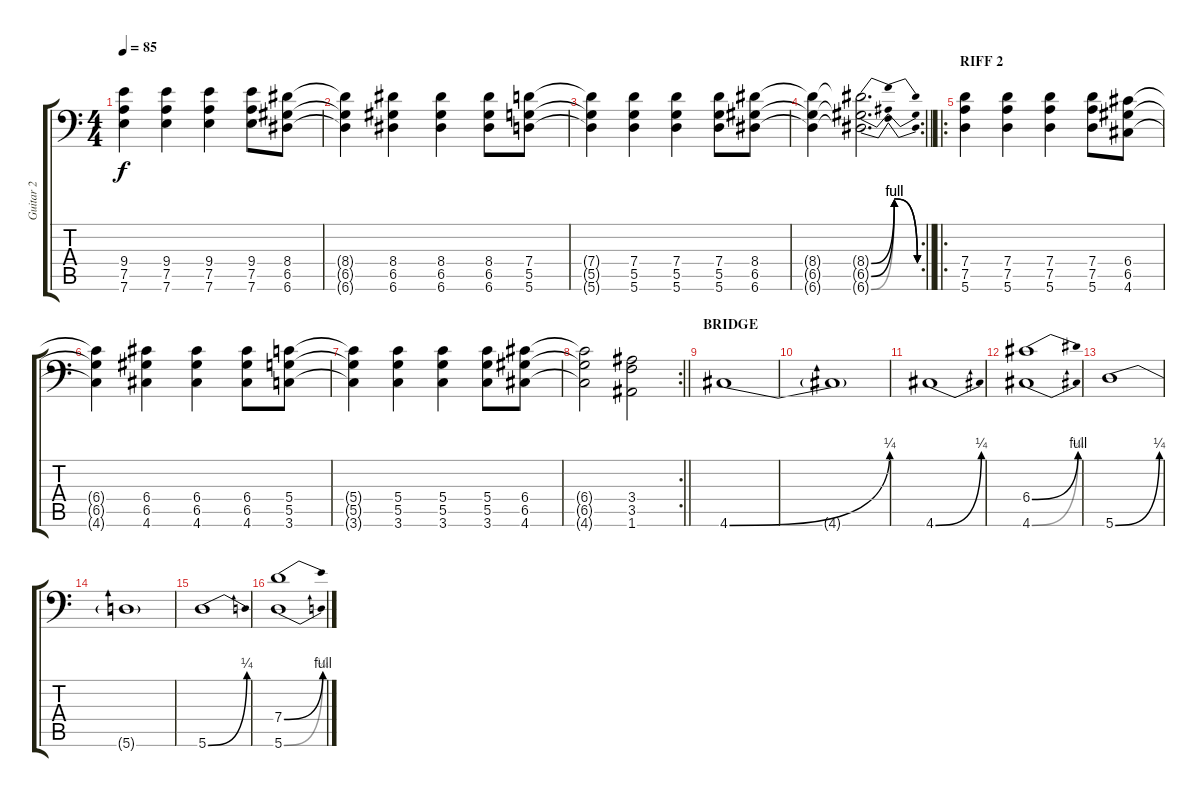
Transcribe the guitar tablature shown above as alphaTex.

\track ("Guitar 2" "Guitar 2") {instrument overdrivenguitar}
\staff {score tabs}
\tuning (A3 E3 C3 G2 D2 A1) {hide}
\ts (4 4)
\tempo 85
\clef f4
\ks c
(9.4 7.5 7.6).4{dy f} (9.4 7.5 7.6).4 (9.4 7.5 7.6).4 (9.4 7.5 7.6).8 (8.4 6.5 6.6).8 |
(8.4{t} 6.5{t} 6.6{t}).4 (8.4 6.5 6.6).4 (8.4 6.5 6.6).4 (8.4 6.5 6.6).8 (7.4 5.5 5.6).8 |
(7.4{t} 5.5{t} 5.6{t}).4 (7.4 5.5 5.6).4 (7.4 5.5 5.6).4 (7.4 5.5 5.6).8 (8.4 6.5 6.6).8 |
\rc 2
\barLineRight lightlight
(8.4{t} 6.5{t} 6.6{t}).4 (8.4{be (bendrelease 0 0 20 4 30 4 60 0) t} 6.5{be (bendrelease 0 0 20 4 30 4 60 0) t} 6.6{be (bendrelease 0 0 20 4 30 4 60 0) t}).2{d} |
\ro
\section ("" "RIFF 2")
(7.4 7.5 5.6).4 (7.4 7.5 5.6).4 (7.4 7.5 5.6).4 (7.4 7.5 5.6).8 (6.4 6.5 4.6).8 |
(6.4{t} 6.5{t} 4.6{t}).4 (6.4 6.5 4.6).4 (6.4 6.5 4.6).4 (6.4 6.5 4.6).8 (5.4 5.5 3.6).8 |
(5.4{t} 5.5{t} 3.6{t}).4 (5.4 5.5 3.6).4 (5.4 5.5 3.6).4 (5.4 5.5 3.6).8 (6.4 6.5 4.6).8 |
\rc 2
\barLineRight lightlight
(6.4{t} 6.5{t} 4.6{t}).2 (3.4 3.5 1.6).2 |
\section ("" "BRIDGE")
4.6{be (bend 0 0 60 1)}.1 |
4.6{t}.1 |
4.6{be (bend 0 0 60 1)}.1 |
(6.4{be (bend 0 0 60 4)} 4.6{be (bend 0 0 60 1)}).1 |
5.6{be (bend 0 0 60 1)}.1 |
5.6{t}.1 |
5.6{be (bend 0 0 60 1)}.1 |
(7.4{be (bend 0 0 60 4)} 5.6{be (bend 0 0 60 1)}).1
